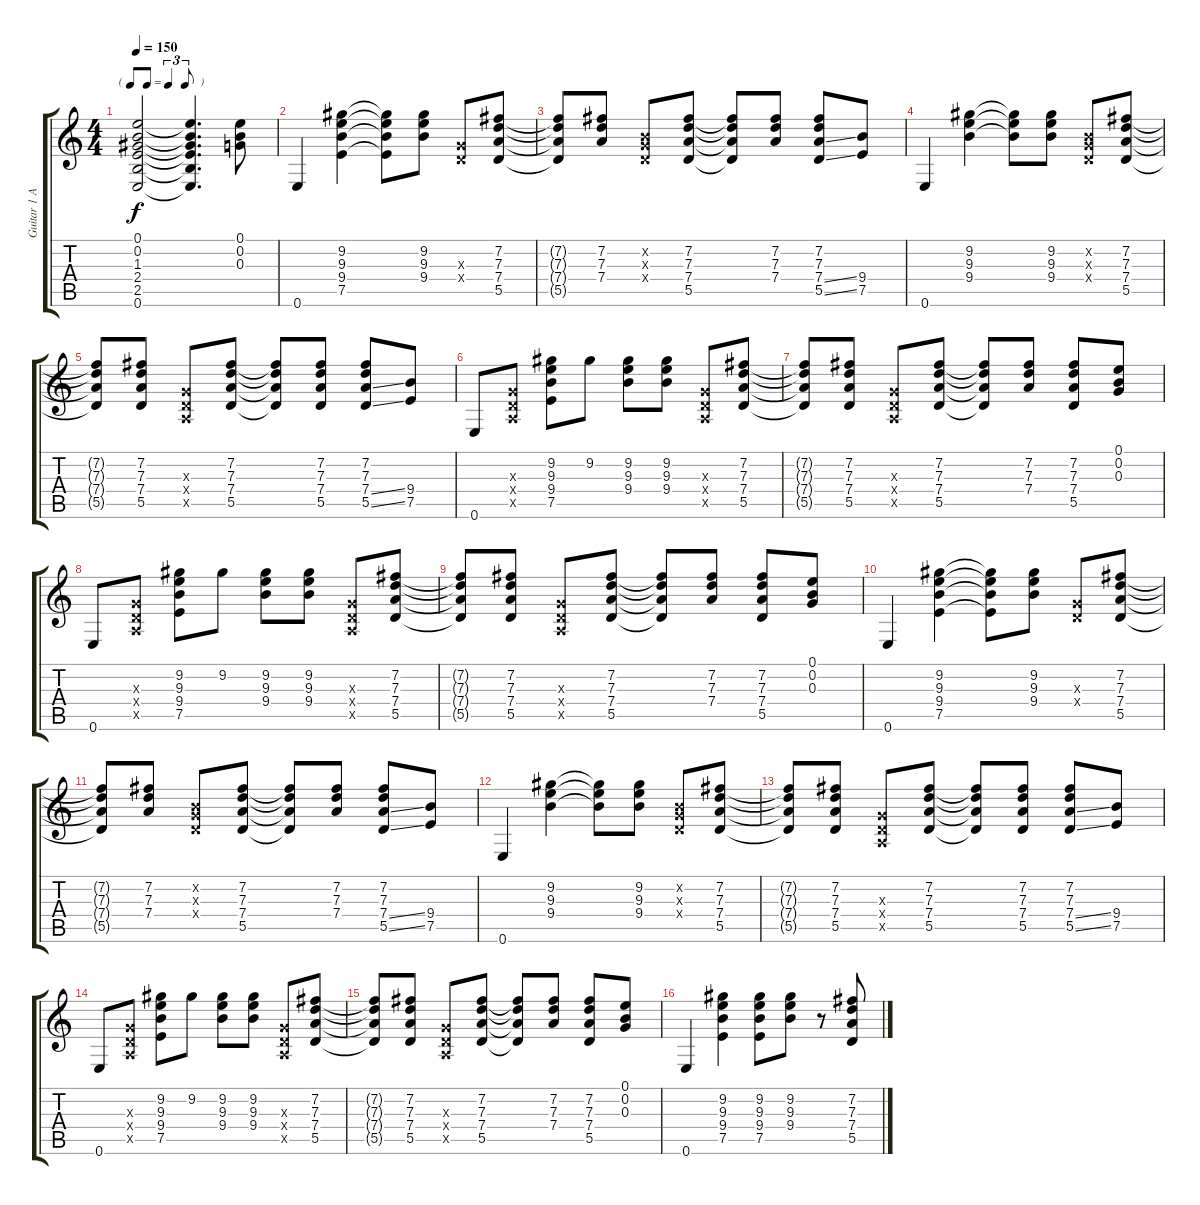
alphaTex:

\track ("Guitar 1 Ac" "Guitar 1 A") {instrument acousticguitarsteel}
\staff {score tabs}
\tuning (E4 B3 G3 D3 A2 E2) {hide}
\ts (4 4)
\tf triplet8th
\tempo 150
\clef g2
\ks c
(0.1{t} 0.2{t} 1.3{t} 2.4{t} 2.5{t} 0.6{t}).2{dy f} (0.1{t} 0.2{t} 1.3{t} 2.4{t} 2.5{t} 0.6{t}).4{d} (0.1 0.2 0.3).8 |
0.6.4 (9.2 9.3 9.4 7.5).4 (9.2{t} 9.3{t} 9.4{t} 7.5{t}).8 (9.2 9.3 9.4).8 (0.3{x} 0.4{x}).8 (7.2 7.3 7.4 5.5).8 |
(7.2{t} 7.3{t} 7.4{t} 5.5{t}).8 (7.2 7.3 7.4).8 (0.2{x} 0.3{x} 0.4{x}).8 (7.2 7.3 7.4 5.5).8 (7.2{t} 7.3{t} 7.4{t} 5.5{t}).8 (7.2 7.3 7.4).8 (7.2 7.3 7.4{ss} 5.5{ss}).8 (9.4 7.5).8 |
0.6.4 (9.2 9.3 9.4).4 (9.2{t} 9.3{t} 9.4{t}).8 (9.2 9.3 9.4).8 (0.2{x} 0.3{x} 0.4{x}).8 (7.2 7.3 7.4 5.5).8 |
(7.2{t} 7.3{t} 7.4{t} 5.5{t}).8 (7.2 7.3 7.4 5.5).8 (0.3{x} 0.4{x} 0.5{x}).8 (7.2 7.3 7.4 5.5).8 (7.2{t} 7.3{t} 7.4{t} 5.5{t}).8 (7.2 7.3 7.4 5.5).8 (7.2 7.3 7.4{ss} 5.5{ss}).8 (9.4 7.5).8 |
0.6.8 (0.3{x} 0.4{x} 0.5{x}).8 (9.2 9.3 9.4 7.5).8 9.2.8 (9.2 9.3 9.4).8 (9.2 9.3 9.4).8 (0.3{x} 0.4{x} 0.5{x}).8 (7.2 7.3 7.4 5.5).8 |
(7.2{t} 7.3{t} 7.4{t} 5.5{t}).8 (7.2 7.3 7.4 5.5).8 (0.3{x} 0.4{x} 0.5{x}).8 (7.2 7.3 7.4 5.5).8 (7.2{t} 7.3{t} 7.4{t} 5.5{t}).8 (7.2 7.3 7.4).8 (7.2 7.3 7.4 5.5).8 (0.1 0.2 0.3).8 |
0.6.8 (0.3{x} 0.4{x} 0.5{x}).8 (9.2 9.3 9.4 7.5).8 9.2.8 (9.2 9.3 9.4).8 (9.2 9.3 9.4).8 (0.3{x} 0.4{x} 0.5{x}).8 (7.2 7.3 7.4 5.5).8 |
(7.2{t} 7.3{t} 7.4{t} 5.5{t}).8 (7.2 7.3 7.4 5.5).8 (0.3{x} 0.4{x} 0.5{x}).8 (7.2 7.3 7.4 5.5).8 (7.2{t} 7.3{t} 7.4{t} 5.5{t}).8 (7.2 7.3 7.4).8 (7.2 7.3 7.4 5.5).8 (0.1 0.2 0.3).8 |
0.6.4 (9.2 9.3 9.4 7.5).4 (9.2{t} 9.3{t} 9.4{t} 7.5{t}).8 (9.2 9.3 9.4).8 (0.3{x} 0.4{x}).8 (7.2 7.3 7.4 5.5).8 |
(7.2{t} 7.3{t} 7.4{t} 5.5{t}).8 (7.2 7.3 7.4).8 (0.2{x} 0.3{x} 0.4{x}).8 (7.2 7.3 7.4 5.5).8 (7.2{t} 7.3{t} 7.4{t} 5.5{t}).8 (7.2 7.3 7.4).8 (7.2 7.3 7.4{ss} 5.5{ss}).8 (9.4 7.5).8 |
0.6.4 (9.2 9.3 9.4).4 (9.2{t} 9.3{t} 9.4{t}).8 (9.2 9.3 9.4).8 (0.2{x} 0.3{x} 0.4{x}).8 (7.2 7.3 7.4 5.5).8 |
(7.2{t} 7.3{t} 7.4{t} 5.5{t}).8 (7.2 7.3 7.4 5.5).8 (0.3{x} 0.4{x} 0.5{x}).8 (7.2 7.3 7.4 5.5).8 (7.2{t} 7.3{t} 7.4{t} 5.5{t}).8 (7.2 7.3 7.4 5.5).8 (7.2 7.3 7.4{ss} 5.5{ss}).8 (9.4 7.5).8 |
0.6.8 (0.3{x} 0.4{x} 0.5{x}).8 (9.2 9.3 9.4 7.5).8 9.2.8 (9.2 9.3 9.4).8 (9.2 9.3 9.4).8 (0.3{x} 0.4{x} 0.5{x}).8 (7.2 7.3 7.4 5.5).8 |
(7.2{t} 7.3{t} 7.4{t} 5.5{t}).8 (7.2 7.3 7.4 5.5).8 (0.3{x} 0.4{x} 0.5{x}).8 (7.2 7.3 7.4 5.5).8 (7.2{t} 7.3{t} 7.4{t} 5.5{t}).8 (7.2 7.3 7.4).8 (7.2 7.3 7.4 5.5).8 (0.1 0.2 0.3).8 |
0.6.4 (9.2 9.3 9.4 7.5).4 (9.2 9.3 9.4 7.5).8 (9.2 9.3 9.4).8 r.8 (7.2 7.3 7.4 5.5).8
